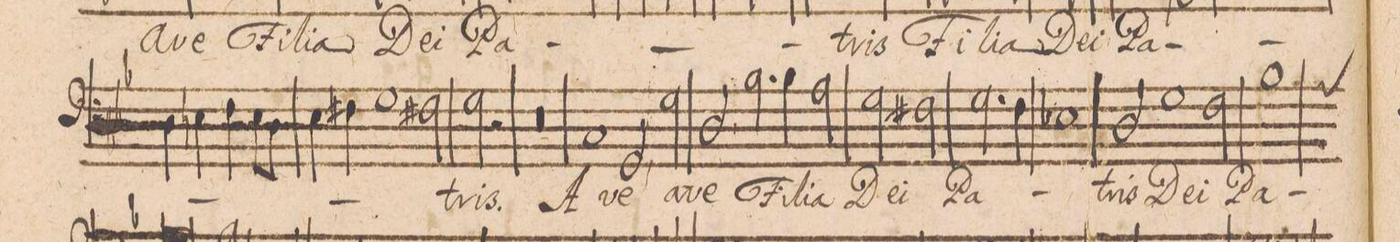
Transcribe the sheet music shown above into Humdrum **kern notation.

**kern	**text
*I"BASSVS.	*
*clefF4	*
*k[b-e-]	*
*met(c|)	*
*M2/1	*
4D\	.
4En\	.
4F\	.
8E\L	.
8D\J	.
=22-	=22-
4E-y\	.
4F#X\	.
1G\	.
2F#X\	.
=23-	=23-
2G\	-tris.
2r	.
0r	.
=24-	=24-
1C	A-
=25-	=25-
2GG,/	-ve
2G\	a-
2D,/	-ve
2.B-\	Fi-
=26-	=26-
4B-\	-li-
2A\	-a
2G\	De-
2F#X\	-i
=27-	=27-
2.G\	Pa-
4Fny\	.
1E-X	.
=28-	=28-
2D/	-tris
1G\	De-
2F\	-i
=29-	=29-
*custos:A	*
1B-	Pa-
*-	*-
